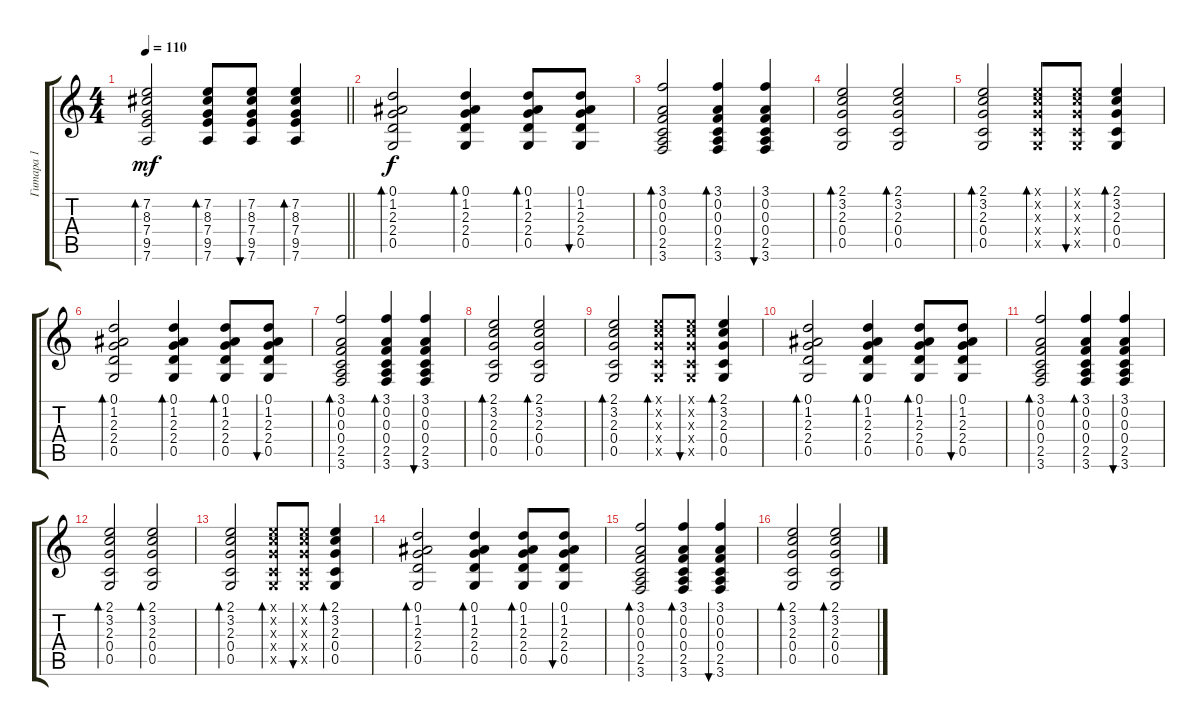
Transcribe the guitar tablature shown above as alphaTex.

\track ("Гитара 1" "Гитара 1") {instrument acousticguitarsteel}
\staff {score tabs}
\tuning (D4 A3 F3 C3 G2 D2) {hide}
\ts (4 4)
\tempo 110
\clef g2
\barLineRight lightlight
\ks c
(7.2 8.3 7.4 9.5 7.6).2{bd 120 dy mf} (7.2 8.3 7.4 9.5 7.6).8{bd 60} (7.2 8.3 7.4 9.5 7.6).8{bu 60} (7.2 8.3 7.4 9.5 7.6).4{bd 60} |
(0.1 1.2 2.3 2.4 0.5).2{bd 60 dy f} (0.1 1.2 2.3 2.4 0.5).4{bd 60} (0.1 1.2 2.3 2.4 0.5).8{bd 60} (0.1 1.2 2.3 2.4 0.5).8{bu 60} |
(3.1 0.2 0.3 0.4 2.5 3.6).2{bd 60} (3.1 0.2 0.3 0.4 2.5 3.6).4{bd 60} (3.1 0.2 0.3 0.4 2.5 3.6).4{bu 60} |
(2.1 3.2 2.3 0.4 0.5).2{bd 60} (2.1 3.2 2.3 0.4 0.5).2{bd 60} |
(2.1 3.2 2.3 0.4 0.5).2{bd 60} (2.1{x} 3.2{x} 2.3{x} 0.4{x} 0.5{x}).8{bd 60} (2.1{x} 3.2{x} 2.3{x} 0.4{x} 0.5{x}).8{bu 60} (2.1 3.2 2.3 0.4 0.5).4{bd 60} |
(0.1 1.2 2.3 2.4 0.5).2{bd 30} (0.1 1.2 2.3 2.4 0.5).4{bd 60} (0.1 1.2 2.3 2.4 0.5).8{bd 60} (0.1 1.2 2.3 2.4 0.5).8{bu 60} |
(3.1 0.2 0.3 0.4 2.5 3.6).2{bd 60} (3.1 0.2 0.3 0.4 2.5 3.6).4{bd 60} (3.1 0.2 0.3 0.4 2.5 3.6).4{bu 60} |
(2.1 3.2 2.3 0.4 0.5).2{bd 60} (2.1 3.2 2.3 0.4 0.5).2{bd 60} |
(2.1 3.2 2.3 0.4 0.5).2{bd 60} (2.1{x} 3.2{x} 2.3{x} 0.4{x} 0.5{x}).8{bd 60} (2.1{x} 3.2{x} 2.3{x} 0.4{x} 0.5{x}).8{bu 60} (2.1 3.2 2.3 0.4 0.5).4{bd 60} |
(0.1 1.2 2.3 2.4 0.5).2{bd 240} (0.1 1.2 2.3 2.4 0.5).4{bd 60} (0.1 1.2 2.3 2.4 0.5).8{bd 60} (0.1 1.2 2.3 2.4 0.5).8{bu 60} |
(3.1 0.2 0.3 0.4 2.5 3.6).2{bd 60} (3.1 0.2 0.3 0.4 2.5 3.6).4{bd 60} (3.1 0.2 0.3 0.4 2.5 3.6).4{bu 60} |
(2.1 3.2 2.3 0.4 0.5).2{bd 60} (2.1 3.2 2.3 0.4 0.5).2{bd 60} |
(2.1 3.2 2.3 0.4 0.5).2{bd 60} (2.1{x} 3.2{x} 2.3{x} 0.4{x} 0.5{x}).8{bd 60} (2.1{x} 3.2{x} 2.3{x} 0.4{x} 0.5{x}).8{bu 60} (2.1 3.2 2.3 0.4 0.5).4{bd 60} |
(0.1 1.2 2.3 2.4 0.5).2{bd 240} (0.1 1.2 2.3 2.4 0.5).4{bd 60} (0.1 1.2 2.3 2.4 0.5).8{bd 60} (0.1 1.2 2.3 2.4 0.5).8{bu 60} |
(3.1 0.2 0.3 0.4 2.5 3.6).2{bd 60} (3.1 0.2 0.3 0.4 2.5 3.6).4{bd 60} (3.1 0.2 0.3 0.4 2.5 3.6).4{bu 60} |
(2.1 3.2 2.3 0.4 0.5).2{bd 60} (2.1 3.2 2.3 0.4 0.5).2{bd 60}
